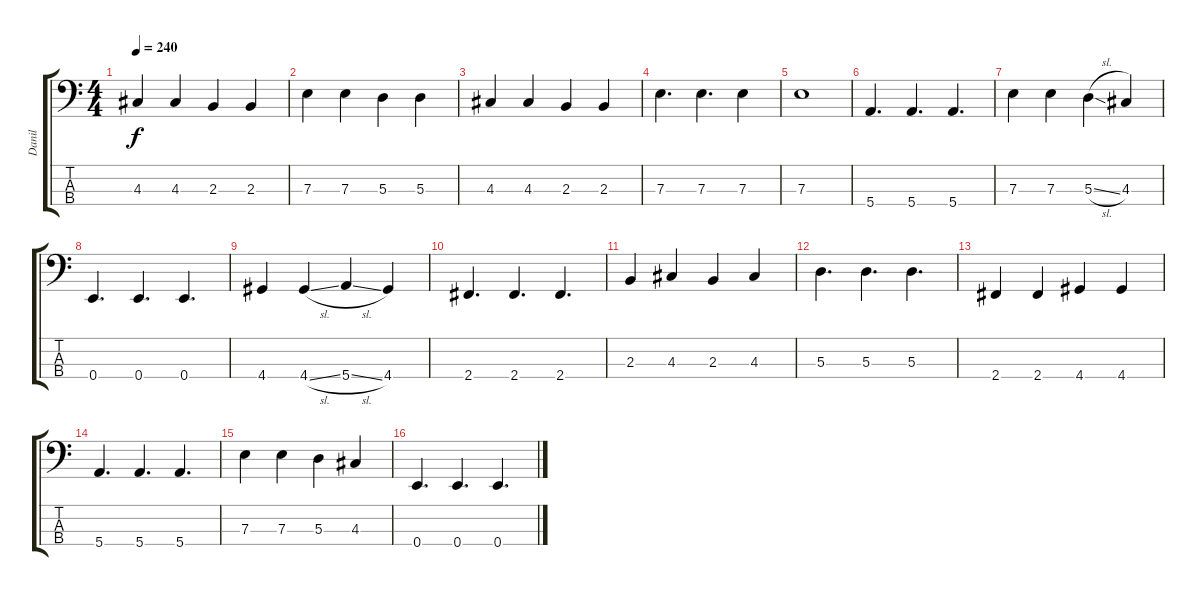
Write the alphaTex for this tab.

\track ("Danil" "Danil") {instrument electricbasspick}
\staff {score tabs}
\tuning (G2 D2 A1 E1) {hide}
\ts (4 4)
\tempo 240
\clef f4
\ks c
4.3.4{dy f} 4.3.4 2.3.4 2.3.4 |
7.3.4 7.3.4 5.3.4 5.3.4 |
4.3.4 4.3.4 2.3.4 2.3.4 |
7.3.4{d} 7.3.4{d} 7.3.4 |
7.3.1 |
5.4.4{d} 5.4.4{d} 5.4.4{d} |
7.3.4 7.3.4 5.3{sl}.4 4.3.4 |
0.4.4{d} 0.4.4{d} 0.4.4{d} |
4.4.4 4.4{sl}.4 5.4{sl}.4 4.4.4 |
2.4.4{d} 2.4.4{d} 2.4.4{d} |
2.3.4 4.3.4 2.3.4 4.3.4 |
5.3.4{d} 5.3.4{d} 5.3.4{d} |
2.4.4 2.4.4 4.4.4 4.4.4 |
5.4.4{d} 5.4.4{d} 5.4.4{d} |
7.3.4 7.3.4 5.3.4 4.3.4 |
0.4.4{d} 0.4.4{d} 0.4.4{d}
